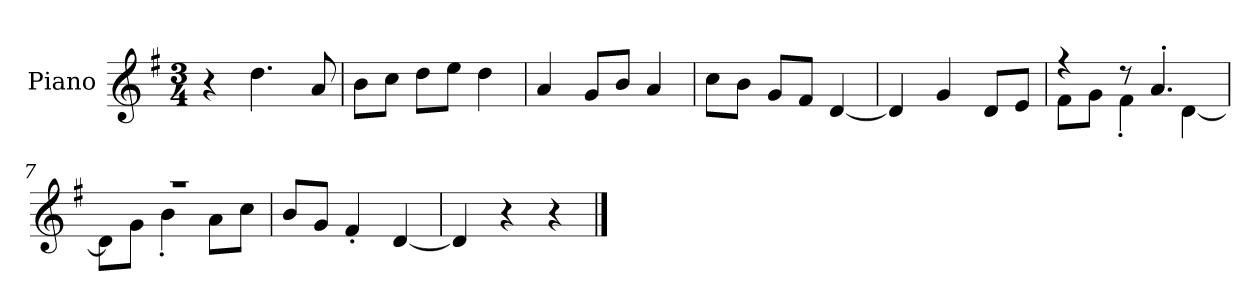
**kern
*part1
*staff1
*I"Piano
*I'P-no
*clefG2
*k[f#]
*M3/4
*MM179
=1
4r
4.dd\
8a/
=2
8b\L
8cc\J
8dd\L
8ee\J
4dd\
=3
4a/
8g/L
8b/J
4a/
=4
8cc\L
8b\J
8g/L
8f#/J
[4d/
=5
4d/]
4g/
8d/L
8e/J
=6
*^
4r	8f#\L
.	8g\J
8r	4f#'\
4.a'/	.
.	[4d\
=7	=7
2.r	8d\L]
.	8g\J
.	4b'\
.	8a\L
.	8cc\J
*v	*v
=8
8b/L
8g/J
4f#'/
[4d/
!!LO:LB:g=z
=9
4d/]
4r
4r
==
*-
